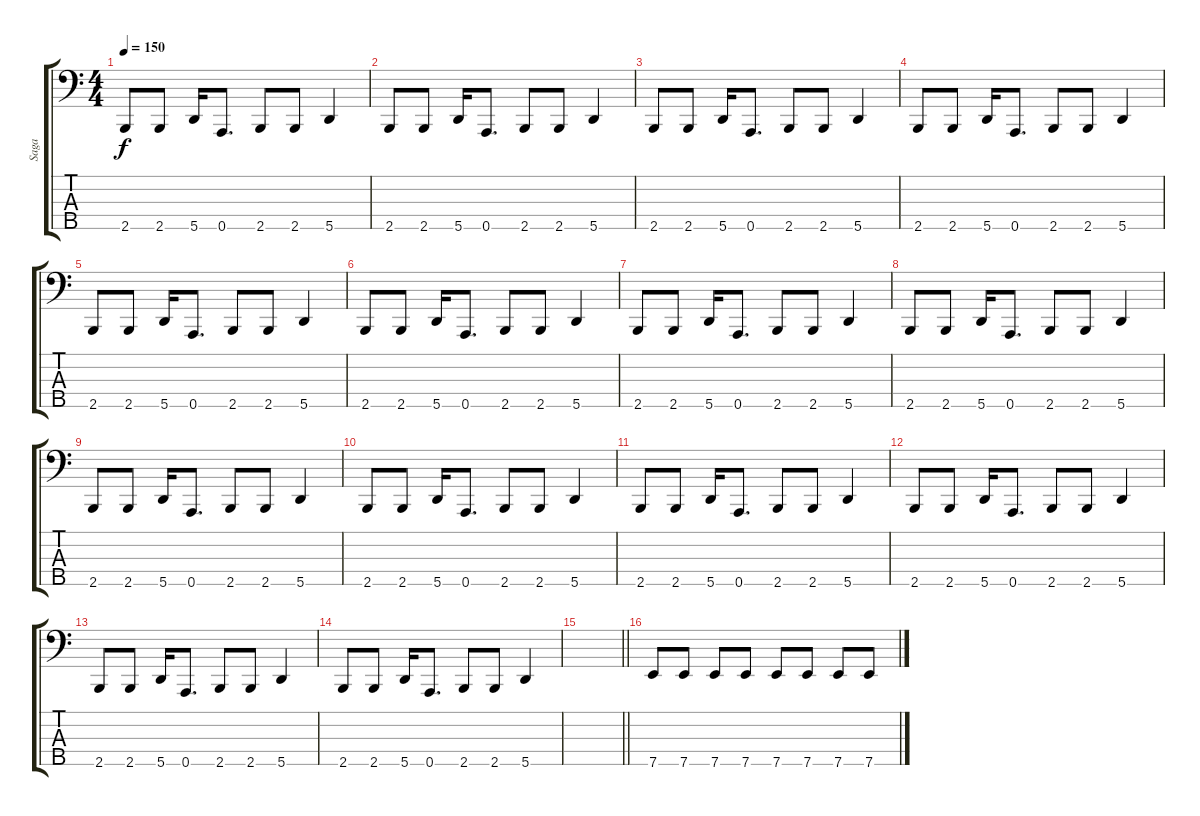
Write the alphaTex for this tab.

\track ("Saga" "Saga") {instrument electricbasspick}
\staff {score tabs}
\tuning (G2 D2 A1 E1 A0) {hide}
\ts (4 4)
\tempo 150
\clef f4
\ks c
2.5.8{dy f} 2.5.8 5.5.16 0.5.8{d} 2.5.8 2.5.8 5.5.4 |
2.5.8 2.5.8 5.5.16 0.5.8{d} 2.5.8 2.5.8 5.5.4 |
2.5.8 2.5.8 5.5.16 0.5.8{d} 2.5.8 2.5.8 5.5.4 |
2.5.8 2.5.8 5.5.16 0.5.8{d} 2.5.8 2.5.8 5.5.4 |
2.5.8 2.5.8 5.5.16 0.5.8{d} 2.5.8 2.5.8 5.5.4 |
2.5.8 2.5.8 5.5.16 0.5.8{d} 2.5.8 2.5.8 5.5.4 |
2.5.8 2.5.8 5.5.16 0.5.8{d} 2.5.8 2.5.8 5.5.4 |
2.5.8 2.5.8 5.5.16 0.5.8{d} 2.5.8 2.5.8 5.5.4 |
2.5.8 2.5.8 5.5.16 0.5.8{d} 2.5.8 2.5.8 5.5.4 |
2.5.8 2.5.8 5.5.16 0.5.8{d} 2.5.8 2.5.8 5.5.4 |
2.5.8 2.5.8 5.5.16 0.5.8{d} 2.5.8 2.5.8 5.5.4 |
2.5.8 2.5.8 5.5.16 0.5.8{d} 2.5.8 2.5.8 5.5.4 |
2.5.8 2.5.8 5.5.16 0.5.8{d} 2.5.8 2.5.8 5.5.4 |
2.5.8 2.5.8 5.5.16 0.5.8{d} 2.5.8 2.5.8 5.5.4 |
\barLineRight lightlight
|
\section ("" "")
7.5.8 7.5.8 7.5.8 7.5.8 7.5.8 7.5.8 7.5.8 7.5.8
